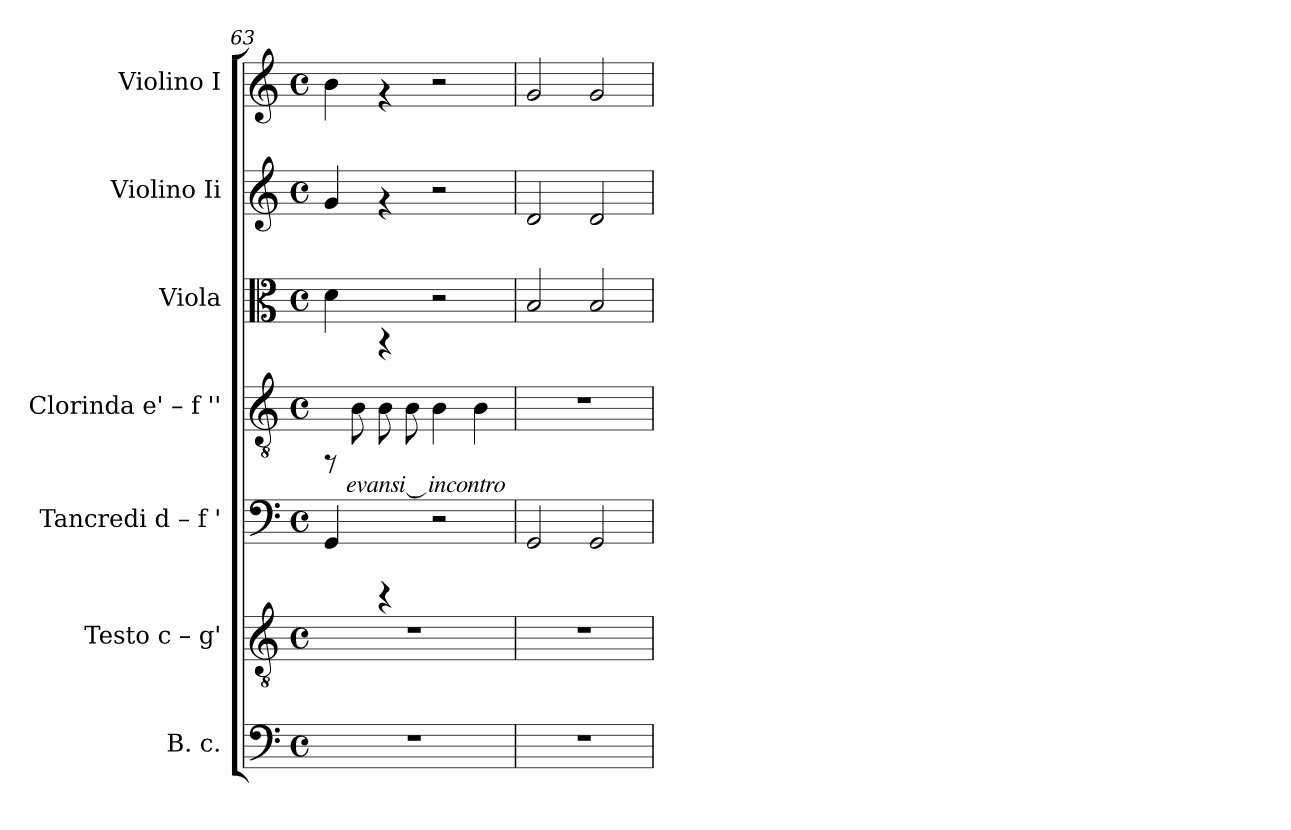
**kern	**kern	**kern	**kern	**text	**kern	**kern	**kern	**text
*part7	*part6	*part5	*part4	*part4	*part3	*part2	*part1	*part1
*staff7	*staff6	*staff5	*staff4	*staff4	*staff3	*staff2	*staff1	*staff1
*I"B. c.	*I"Testo  c – g'	*I"Tancredi  d – f '	*I"Clorinda  e' – f ''	*	*I"Viola	*I"Violino Ii	*I"Violino I	*
*clefF4	*clefGv2	*clefF4	*clefGv2	*	*clefC3	*clefG2	*clefG2	*
*k[]	*k[]	*k[]	*k[]	*	*k[]	*k[]	*k[]	*
*C:	*C:	*C:	*C:	*	*C:	*C:	*C:	*
*M4/4	*M4/4	*M4/4	*M4/4	*	*M4/4	*M4/4	*M4/4	*
*met(c)	*met(c)	*met(c)	*met(c)	*	*met(c)	*met(c)	*met(c)	*
=63	=63	=63	=63	=63	=63	=63	=63	=63
!	!	!	!	!	!	!	!	!LO:LY:b:cj
1r	1r	4GG/	8rFF	.	4d\	4g/	4b\	.
!	!	!	!	!LO:LY:b:cj	!	!	!	!
.	.	.	8B\	evansi‿incontro	.	.	.	.
!	!	!	!	!LO:LY:b:cj	!	!	!	!
.	.	4rCCC	8B\	.	4rAA	4rf	4rf	.
!	!	!	!	!LO:LY:b:cj	!	!	!	!
.	.	.	8B\	.	.	.	.	.
!	!	!	!	!LO:LY:b:cj	!	!	!	!
.	.	2r	4B\	.	2r	2r	2r	.
!	!	!	!	!LO:LY:b:cj	!	!	!	!
.	.	.	4B\	.	.	.	.	.
=64	=64	=64	=64	=64	=64	=64	=64	=64
!	!	!	!	!	!	!	!	!LO:LY:b:cj
1r	1r	2GG/	1r	.	2B/	2d/	2g/	.
!	!	!	!	!	!	!	!	!LO:LY:b:cj
.	.	2GG/	.	.	2B/	2d/	2g/	.
=	=	=	=	=	=	=	=	=
*-	*-	*-	*-	*-	*-	*-	*-	*-
